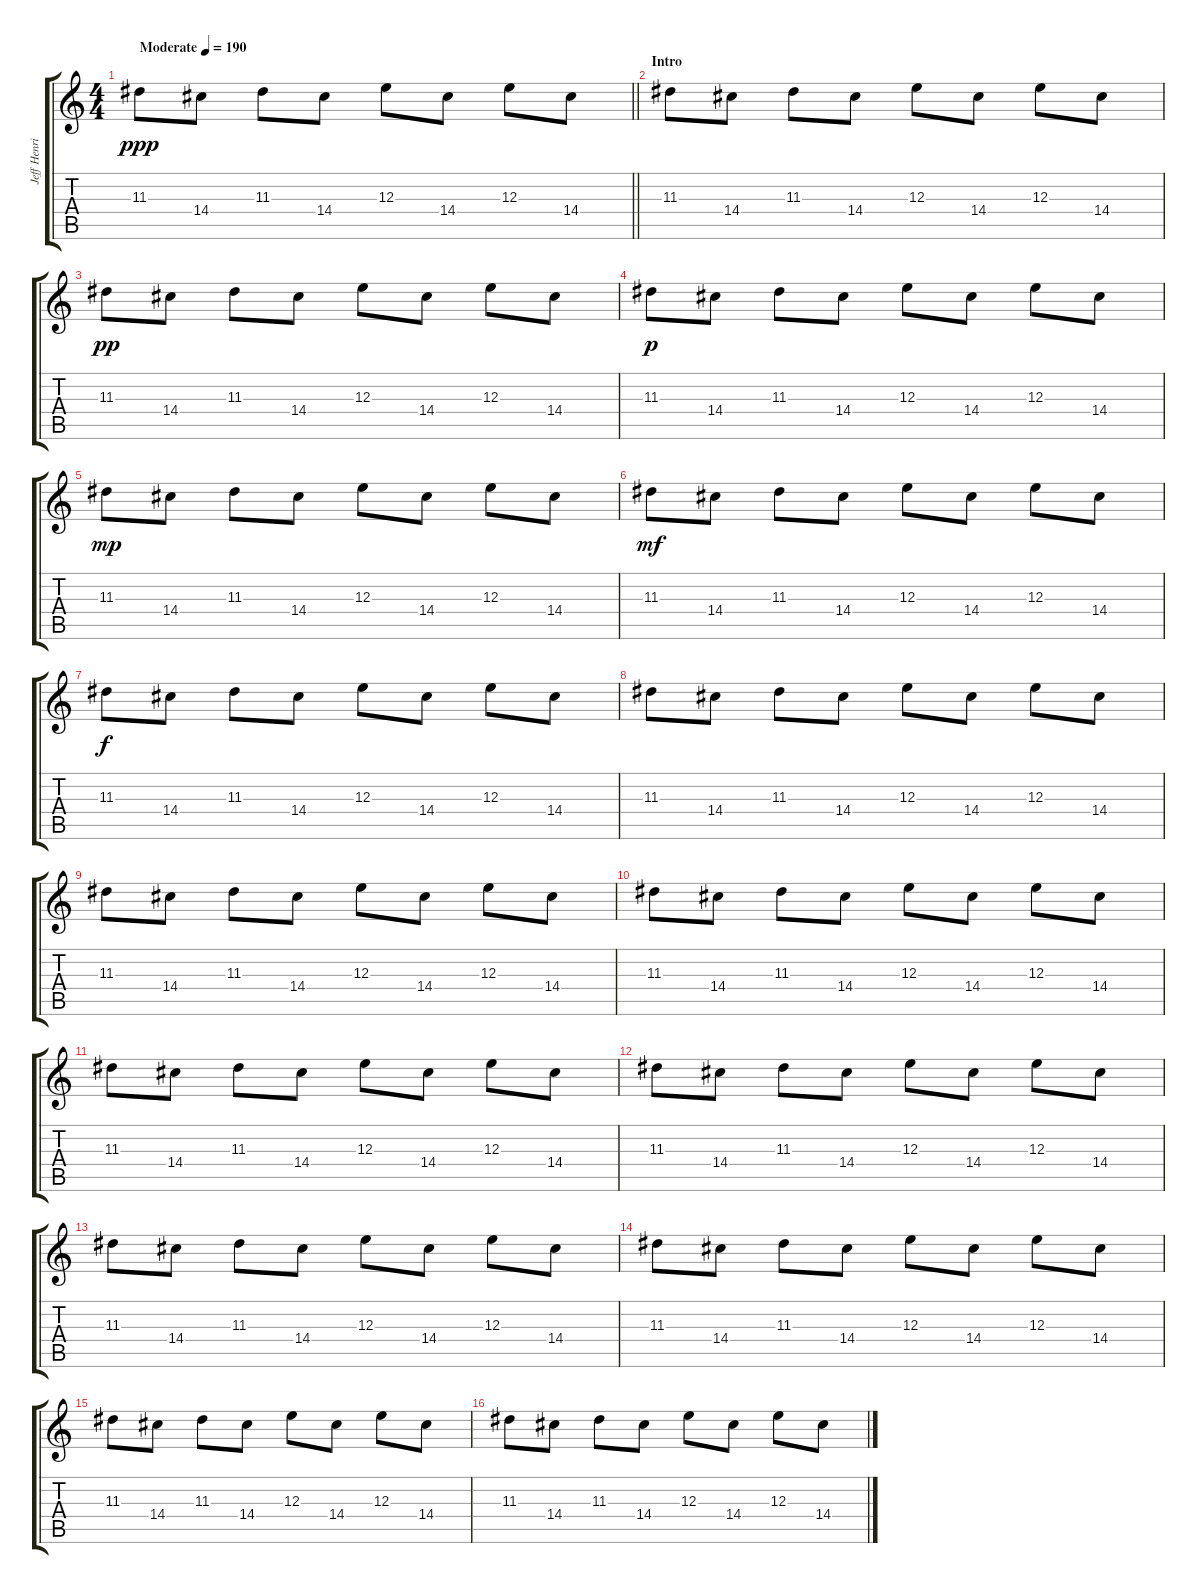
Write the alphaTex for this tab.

\track ("Jeff Henrich (Electric Guitar)" "Jeff Henri") {instrument electricguitarclean}
\staff {score tabs}
\tuning (Db4 Ab3 E3 B2 Gb2 B1) {hide}
\ts (4 4)
\tempo (190 "Moderate")
\clef g2
\barLineRight lightlight
\ks c
11.3.8{dy ppp instrument electricguitarclean} 14.4.8 11.3.8 14.4.8 12.3.8 14.4.8 12.3.8 14.4.8 |
\section ("" "Intro")
11.3.8 14.4.8 11.3.8 14.4.8 12.3.8 14.4.8 12.3.8 14.4.8 |
11.3.8{dy pp} 14.4.8 11.3.8 14.4.8 12.3.8 14.4.8 12.3.8 14.4.8 |
11.3.8{dy p} 14.4.8 11.3.8 14.4.8 12.3.8 14.4.8 12.3.8 14.4.8 |
11.3.8{dy mp} 14.4.8 11.3.8 14.4.8 12.3.8 14.4.8 12.3.8 14.4.8 |
11.3.8{dy mf} 14.4.8 11.3.8 14.4.8 12.3.8 14.4.8 12.3.8 14.4.8 |
11.3.8{dy f} 14.4.8 11.3.8 14.4.8 12.3.8 14.4.8 12.3.8 14.4.8 |
11.3.8 14.4.8 11.3.8 14.4.8 12.3.8 14.4.8 12.3.8 14.4.8 |
11.3.8 14.4.8 11.3.8 14.4.8 12.3.8 14.4.8 12.3.8 14.4.8 |
11.3.8 14.4.8 11.3.8 14.4.8 12.3.8 14.4.8 12.3.8 14.4.8 |
11.3.8 14.4.8 11.3.8 14.4.8 12.3.8 14.4.8 12.3.8 14.4.8 |
11.3.8 14.4.8 11.3.8 14.4.8 12.3.8 14.4.8 12.3.8 14.4.8 |
11.3.8 14.4.8 11.3.8 14.4.8 12.3.8 14.4.8 12.3.8 14.4.8 |
11.3.8 14.4.8 11.3.8 14.4.8 12.3.8 14.4.8 12.3.8 14.4.8 |
11.3.8 14.4.8 11.3.8 14.4.8 12.3.8 14.4.8 12.3.8 14.4.8 |
11.3.8 14.4.8 11.3.8 14.4.8 12.3.8 14.4.8 12.3.8 14.4.8
